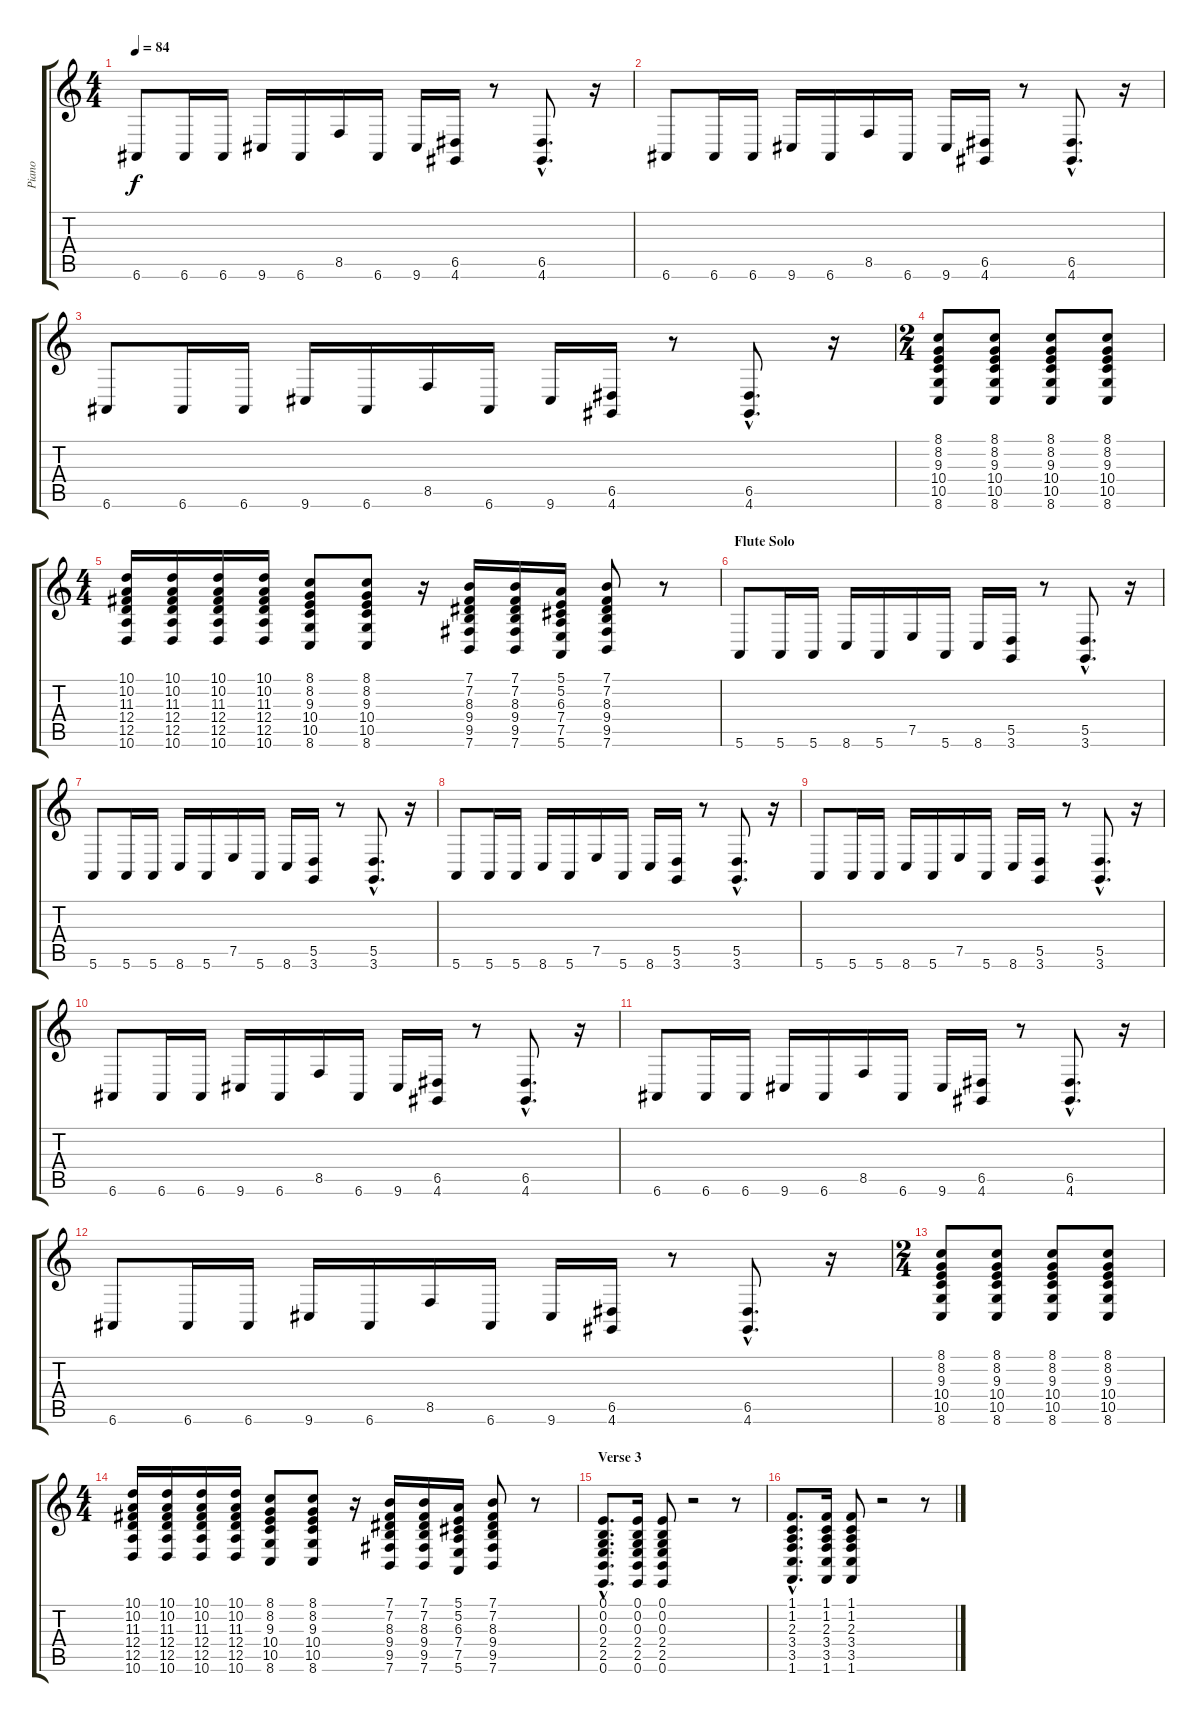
\track ("Piano" "Piano") {instrument acousticgrandpiano}
\staff {score tabs}
\tuning (E4 B3 G3 D3 A2 E2) {hide}
\ts (4 4)
\tempo 84
\clef g2
\ks aminor
6.6.8{dy f} 6.6.16 6.6.16 9.6.16 6.6.16 8.5.16 6.6.16 9.6.16 (6.5 4.6).16 r.8 (6.5{hac} 4.6{hac}).8{d} r.16 |
6.6.8 6.6.16 6.6.16 9.6.16 6.6.16 8.5.16 6.6.16 9.6.16 (6.5 4.6).16 r.8 (6.5{hac} 4.6{hac}).8{d} r.16 |
6.6.8 6.6.16 6.6.16 9.6.16 6.6.16 8.5.16 6.6.16 9.6.16 (6.5 4.6).16 r.8 (6.5{hac} 4.6{hac}).8{d} r.16 |
\ts (2 4)
(8.1 8.2 9.3 10.4 10.5 8.6).8 (8.1 8.2 9.3 10.4 10.5 8.6).8 (8.1 8.2 9.3 10.4 10.5 8.6).8 (8.1 8.2 9.3 10.4 10.5 8.6).8 |
\ts (4 4)
(10.1 10.2 11.3 12.4 12.5 10.6).16 (10.1 10.2 11.3 12.4 12.5 10.6).16 (10.1 10.2 11.3 12.4 12.5 10.6).16 (10.1 10.2 11.3 12.4 12.5 10.6).16 (8.1 8.2 9.3 10.4 10.5 8.6).8 (8.1 8.2 9.3 10.4 10.5 8.6).8 r.16 (7.1 7.2 8.3 9.4 9.5 7.6).16 (7.1 7.2 8.3 9.4 9.5 7.6).16 (5.1 5.2 6.3 7.4 7.5 5.6).16 (7.1 7.2 8.3 9.4 9.5 7.6).8 r.8 |
\section ("" "Flute Solo")
5.6.8 5.6.16 5.6.16 8.6.16 5.6.16 7.5.16 5.6.16 8.6.16 (5.5 3.6).16 r.8 (5.5{hac} 3.6{hac}).8{d} r.16 |
5.6.8 5.6.16 5.6.16 8.6.16 5.6.16 7.5.16 5.6.16 8.6.16 (5.5 3.6).16 r.8 (5.5{hac} 3.6{hac}).8{d} r.16 |
5.6.8 5.6.16 5.6.16 8.6.16 5.6.16 7.5.16 5.6.16 8.6.16 (5.5 3.6).16 r.8 (5.5{hac} 3.6{hac}).8{d} r.16 |
5.6.8 5.6.16 5.6.16 8.6.16 5.6.16 7.5.16 5.6.16 8.6.16 (5.5 3.6).16 r.8 (5.5{hac} 3.6{hac}).8{d} r.16 |
6.6.8 6.6.16 6.6.16 9.6.16 6.6.16 8.5.16 6.6.16 9.6.16 (6.5 4.6).16 r.8 (6.5{hac} 4.6{hac}).8{d} r.16 |
6.6.8 6.6.16 6.6.16 9.6.16 6.6.16 8.5.16 6.6.16 9.6.16 (6.5 4.6).16 r.8 (6.5{hac} 4.6{hac}).8{d} r.16 |
6.6.8 6.6.16 6.6.16 9.6.16 6.6.16 8.5.16 6.6.16 9.6.16 (6.5 4.6).16 r.8 (6.5{hac} 4.6{hac}).8{d} r.16 |
\ts (2 4)
(8.1 8.2 9.3 10.4 10.5 8.6).8 (8.1 8.2 9.3 10.4 10.5 8.6).8 (8.1 8.2 9.3 10.4 10.5 8.6).8 (8.1 8.2 9.3 10.4 10.5 8.6).8 |
\ts (4 4)
(10.1 10.2 11.3 12.4 12.5 10.6).16 (10.1 10.2 11.3 12.4 12.5 10.6).16 (10.1 10.2 11.3 12.4 12.5 10.6).16 (10.1 10.2 11.3 12.4 12.5 10.6).16 (8.1 8.2 9.3 10.4 10.5 8.6).8 (8.1 8.2 9.3 10.4 10.5 8.6).8 r.16 (7.1 7.2 8.3 9.4 9.5 7.6).16 (7.1 7.2 8.3 9.4 9.5 7.6).16 (5.1 5.2 6.3 7.4 7.5 5.6).16 (7.1 7.2 8.3 9.4 9.5 7.6).8 r.8 |
\section ("" "Verse 3")
(0.1{hac} 0.2{hac} 0.3{hac} 2.4{hac} 2.5{hac} 0.6{hac}).8{d} (0.1 0.2 0.3 2.4 2.5 0.6).16 (0.1 0.2 0.3 2.4 2.5 0.6).8 r.2 r.8 |
(1.1{hac} 1.2{hac} 2.3{hac} 3.4{hac} 3.5{hac} 1.6{hac}).8{d} (1.1 1.2 2.3 3.4 3.5 1.6).16 (1.1 1.2 2.3 3.4 3.5 1.6).8 r.2 r.8
